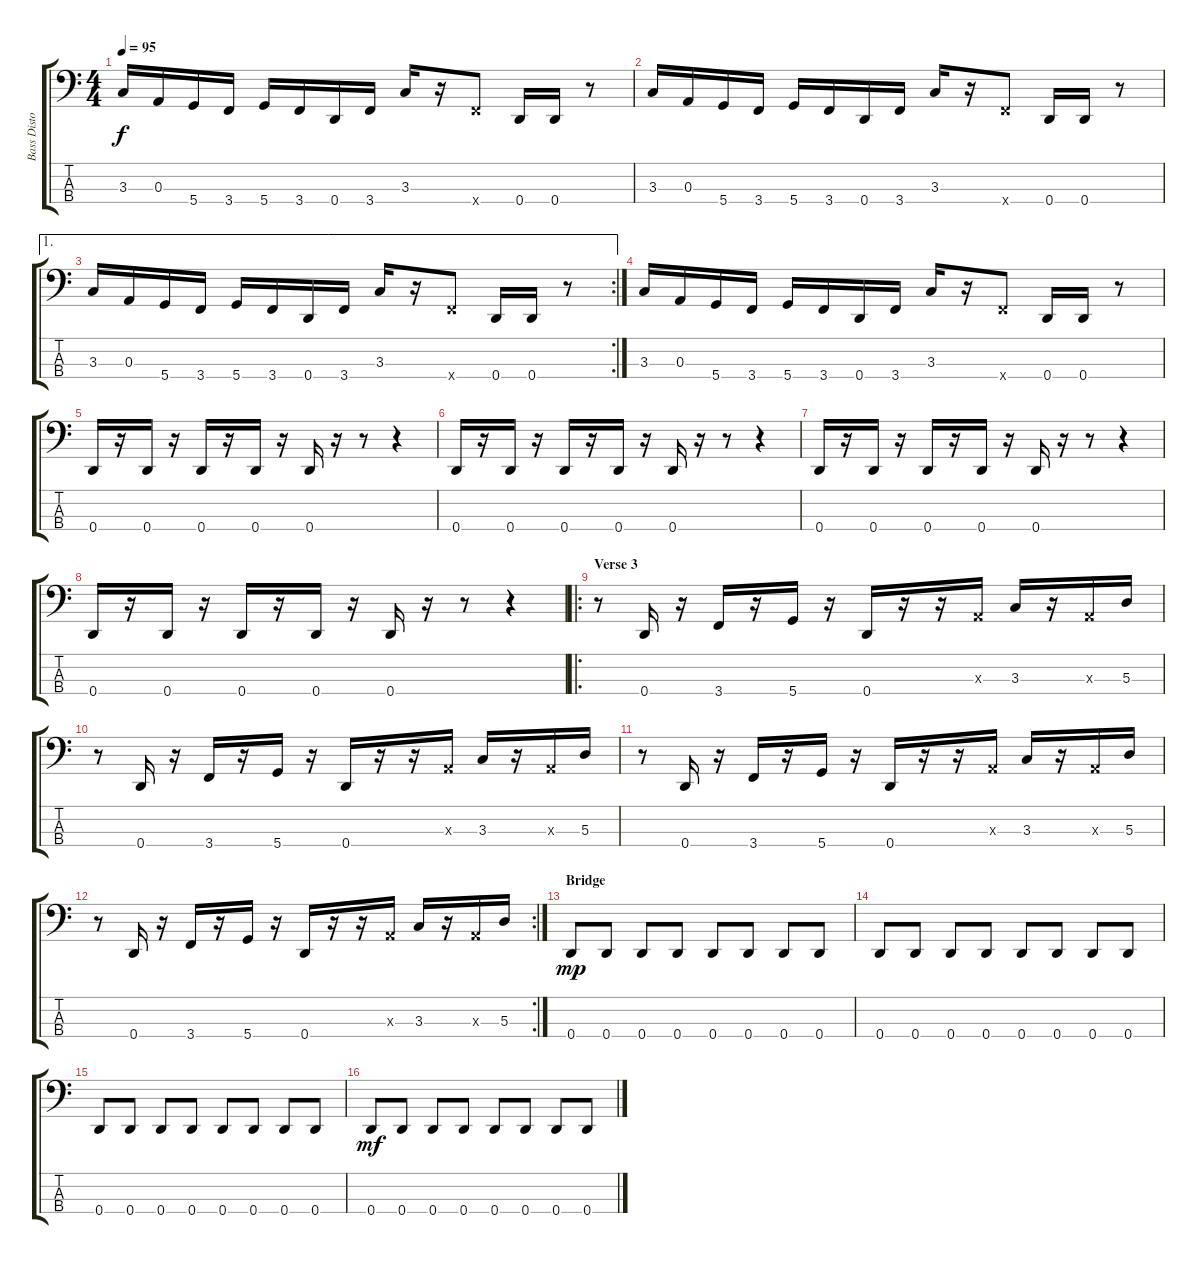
\track ("Bass Distortion" "Bass Disto") {instrument overdrivenguitar}
\staff {score tabs}
\tuning (G2 D2 A1 D1) {hide}
\ts (4 4)
\tempo 95
\clef f4
\ks c
3.3.16{dy f} 0.3.16 5.4.16 3.4.16 5.4.16 3.4.16 0.4.16 3.4.16 3.3.16 r.16 3.4{x}.8 0.4.16 0.4.16 r.8 |
3.3.16 0.3.16 5.4.16 3.4.16 5.4.16 3.4.16 0.4.16 3.4.16 3.3.16 r.16 3.4{x}.8 0.4.16 0.4.16 r.8 |
\ae 1
\rc 2
3.3.16 0.3.16 5.4.16 3.4.16 5.4.16 3.4.16 0.4.16 3.4.16 3.3.16 r.16 3.4{x}.8 0.4.16 0.4.16 r.8 |
3.3.16 0.3.16 5.4.16 3.4.16 5.4.16 3.4.16 0.4.16 3.4.16 3.3.16 r.16 3.4{x}.8 0.4.16 0.4.16 r.8 |
0.4.16 r.16 0.4.16 r.16 0.4.16 r.16 0.4.16 r.16 0.4.16 r.16 r.8 r.4 |
0.4.16 r.16 0.4.16 r.16 0.4.16 r.16 0.4.16 r.16 0.4.16 r.16 r.8 r.4 |
0.4.16 r.16 0.4.16 r.16 0.4.16 r.16 0.4.16 r.16 0.4.16 r.16 r.8 r.4 |
0.4.16 r.16 0.4.16 r.16 0.4.16 r.16 0.4.16 r.16 0.4.16 r.16 r.8 r.4 |
\ro
\section ("" "Verse 3")
r.8 0.4.16 r.16 3.4.16 r.16 5.4.16 r.16 0.4.16 r.16 r.16 0.3{x}.16 3.3.16 r.16 0.3{x}.16 5.3.16 |
r.8 0.4.16 r.16 3.4.16 r.16 5.4.16 r.16 0.4.16 r.16 r.16 0.3{x}.16 3.3.16 r.16 0.3{x}.16 5.3.16 |
r.8 0.4.16 r.16 3.4.16 r.16 5.4.16 r.16 0.4.16 r.16 r.16 0.3{x}.16 3.3.16 r.16 0.3{x}.16 5.3.16 |
\rc 2
r.8 0.4.16 r.16 3.4.16 r.16 5.4.16 r.16 0.4.16 r.16 r.16 0.3{x}.16 3.3.16 r.16 0.3{x}.16 5.3.16 |
\section ("" "Bridge")
0.4.8{dy mp} 0.4.8 0.4.8 0.4.8 0.4.8 0.4.8 0.4.8 0.4.8 |
0.4.8 0.4.8 0.4.8 0.4.8 0.4.8 0.4.8 0.4.8 0.4.8 |
0.4.8 0.4.8 0.4.8 0.4.8 0.4.8 0.4.8 0.4.8 0.4.8 |
0.4.8{dy mf} 0.4.8 0.4.8 0.4.8 0.4.8 0.4.8 0.4.8 0.4.8
